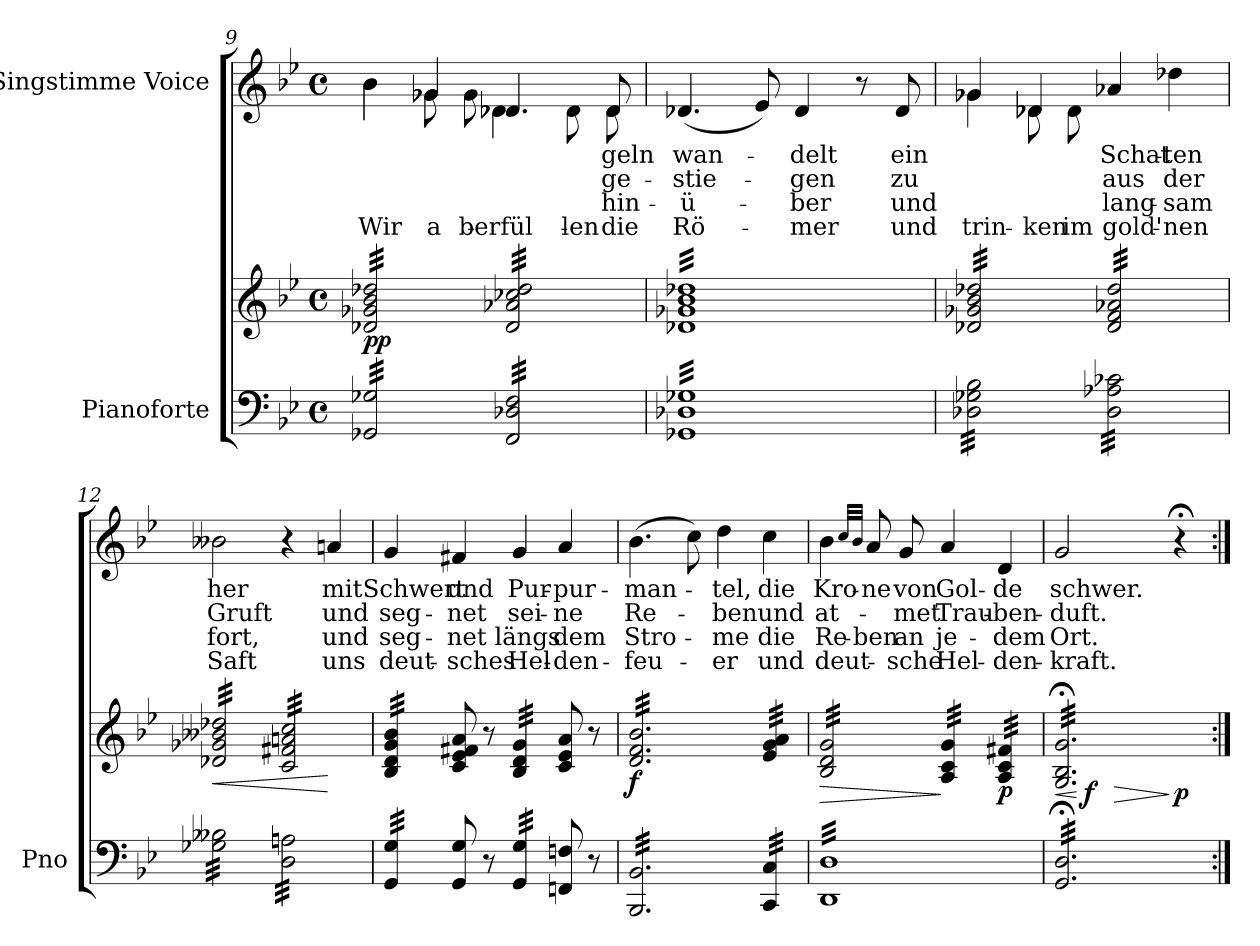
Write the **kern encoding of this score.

**kern	**kern	**dynam	**kern	**text	**text	**text	**text
*part2	*part2	*part2	*part1	*part1	*part1	*part1	*part1
*staff3	*staff2	*staff2/3	*staff1	*staff1	*staff1	*staff1	*staff1
*I"Pianoforte	*	*	*I"Singstimme Voice	*	*	*	*
*I'Pno	*	*	*	*	*	*	*
!!LO:PB:g=z
*clefF4	*clefG2	*	*clefG2	*	*	*	*
*k[b-e-]	*k[b-e-]	*	*k[b-e-]	*	*	*	*
*M4/4	*M4/4	*	*M4/4	*	*	*	*
*met(c)	*met(c)	*	*met(c)	*	*	*	*
=9	=9	=9	=9	=9	=9	=9	=9
!	!	!	!LO:TX:a:t=NB. Von hier an muss die letzte Strophe stärker und lebhafter gesungen werden.	!	!	!	!
!	!	!	!LO:TX:a:i:t=From this point the last verse must be sung in a stronger and more lively way.	!	!	!	!
!	!	!	!	!LO:LY:b	!LO:LY:b	!LO:LY:b	!
*	*	*	*^	*	*	*	*
!	!	!LO:DY:b	!	!	!	!	!	!LO:LY:b
*tremolo	*	*	*	*	*	*	*	*
*	*tremolo	*	*	*	*	*	*	*
32GG-X/ 32G-X/LLL	32d-X/ 32g-X/ 32b-/ 32dd-X/LLL	pp	4b-\	4b-	.	.	.	Wir
32GG-X/ 32G-X/	32d-X/ 32g-X/ 32b-/ 32dd-X/	.	.	.	.	.	.	.
32GG-X/ 32G-X/	32d-X/ 32g-X/ 32b-/ 32dd-X/	.	.	.	.	.	.	.
32GG-X/ 32G-X/	32d-X/ 32g-X/ 32b-/ 32dd-X/	.	.	.	.	.	.	.
32GG-X/ 32G-X/	32d-X/ 32g-X/ 32b-/ 32dd-X/	.	.	.	.	.	.	.
32GG-X/ 32G-X/	32d-X/ 32g-X/ 32b-/ 32dd-X/	.	.	.	.	.	.	.
32GG-X/ 32G-X/	32d-X/ 32g-X/ 32b-/ 32dd-X/	.	.	.	.	.	.	.
32GG-X/ 32G-X/	32d-X/ 32g-X/ 32b-/ 32dd-X/	.	.	.	.	.	.	.
!	!	!	!	!	!LO:LY:b	!LO:LY:b	!LO:LY:b	!
!	!	!	!	!	!	!	!	!LO:LY:b
32GG-X/ 32G-X/	32d-X/ 32g-X/ 32b-/ 32dd-X/	.	4g-X/	8g-\	.	.	.	a-
32GG-X/ 32G-X/	32d-X/ 32g-X/ 32b-/ 32dd-X/	.	.	.	.	.	.	.
32GG-X/ 32G-X/	32d-X/ 32g-X/ 32b-/ 32dd-X/	.	.	.	.	.	.	.
32GG-X/ 32G-X/	32d-X/ 32g-X/ 32b-/ 32dd-X/	.	.	.	.	.	.	.
!	!	!	!	!	!	!	!	!LO:LY:b
32GG-X/ 32G-X/	32d-X/ 32g-X/ 32b-/ 32dd-X/	.	.	8g-\	.	.	.	-ber
32GG-X/ 32G-X/	32d-X/ 32g-X/ 32b-/ 32dd-X/	.	.	.	.	.	.	.
32GG-X/ 32G-X/	32d-X/ 32g-X/ 32b-/ 32dd-X/	.	.	.	.	.	.	.
32GG-X/ 32G-X/JJJ	32d-X/ 32g-X/ 32b-/ 32dd-X/JJJ	.	.	.	.	.	.	.
!	!	!	!	!	!LO:LY:b	!LO:LY:b	!LO:LY:b	!
!	!	!	!	!	!	!	!	!LO:LY:b
32FF/ 32D-X/ 32F/LLL	32d-/ 32a-X/ 32cc-X/ 32dd-/LLL	.	4.d-X/	4d-\	.	.	.	fül-
32FF/ 32D-X/ 32F/	32d-/ 32a-X/ 32cc-X/ 32dd-/	.	.	.	.	.	.	.
32FF/ 32D-X/ 32F/	32d-/ 32a-X/ 32cc-X/ 32dd-/	.	.	.	.	.	.	.
32FF/ 32D-X/ 32F/	32d-/ 32a-X/ 32cc-X/ 32dd-/	.	.	.	.	.	.	.
32FF/ 32D-X/ 32F/	32d-/ 32a-X/ 32cc-X/ 32dd-/	.	.	.	.	.	.	.
32FF/ 32D-X/ 32F/	32d-/ 32a-X/ 32cc-X/ 32dd-/	.	.	.	.	.	.	.
32FF/ 32D-X/ 32F/	32d-/ 32a-X/ 32cc-X/ 32dd-/	.	.	.	.	.	.	.
32FF/ 32D-X/ 32F/	32d-/ 32a-X/ 32cc-X/ 32dd-/	.	.	.	.	.	.	.
!	!	!	!	!	!	!	!	!LO:LY:b
32FF/ 32D-X/ 32F/	32d-/ 32a-X/ 32cc-X/ 32dd-/	.	.	8d-\	.	.	.	-len
32FF/ 32D-X/ 32F/	32d-/ 32a-X/ 32cc-X/ 32dd-/	.	.	.	.	.	.	.
32FF/ 32D-X/ 32F/	32d-/ 32a-X/ 32cc-X/ 32dd-/	.	.	.	.	.	.	.
32FF/ 32D-X/ 32F/	32d-/ 32a-X/ 32cc-X/ 32dd-/	.	.	.	.	.	.	.
!	!	!	!	!	!LO:LY:b	!LO:LY:b	!LO:LY:b	!LO:LY:b
32FF/ 32D-X/ 32F/	32d-/ 32a-X/ 32cc-X/ 32dd-/	.	8d-/	8d-\	-geln	ge-	hin-	die
32FF/ 32D-X/ 32F/	32d-/ 32a-X/ 32cc-X/ 32dd-/	.	.	.	.	.	.	.
32FF/ 32D-X/ 32F/	32d-/ 32a-X/ 32cc-X/ 32dd-/	.	.	.	.	.	.	.
32FF/ 32D-X/ 32F/JJJ	32d-/ 32a-X/ 32cc-X/ 32dd-/JJJ	.	.	.	.	.	.	.
=10	=10	=10	=10	=10	=10	=10	=10	=10
!	!	!	!	!	!LO:LY:b	!LO:LY:b	!LO:LY:b	!LO:LY:b
*	*	*	*v	*v	*	*	*	*
32GG-X 32D-X 32G-XLLL	32d-X 32g-X 32b- 32dd-XLLL	.	(4.d-X/	wan-	-stie-	-ü-	Rö-
32GG-X 32D-X 32G-X	32d-X 32g-X 32b- 32dd-X	.	.	.	.	.	.
32GG-X 32D-X 32G-X	32d-X 32g-X 32b- 32dd-X	.	.	.	.	.	.
32GG-X 32D-X 32G-X	32d-X 32g-X 32b- 32dd-X	.	.	.	.	.	.
32GG-X 32D-X 32G-X	32d-X 32g-X 32b- 32dd-X	.	.	.	.	.	.
32GG-X 32D-X 32G-X	32d-X 32g-X 32b- 32dd-X	.	.	.	.	.	.
32GG-X 32D-X 32G-X	32d-X 32g-X 32b- 32dd-X	.	.	.	.	.	.
32GG-X 32D-X 32G-X	32d-X 32g-X 32b- 32dd-X	.	.	.	.	.	.
32GG-X 32D-X 32G-X	32d-X 32g-X 32b- 32dd-X	.	.	.	.	.	.
32GG-X 32D-X 32G-X	32d-X 32g-X 32b- 32dd-X	.	.	.	.	.	.
32GG-X 32D-X 32G-X	32d-X 32g-X 32b- 32dd-X	.	.	.	.	.	.
32GG-X 32D-X 32G-X	32d-X 32g-X 32b- 32dd-X	.	.	.	.	.	.
32GG-X 32D-X 32G-X	32d-X 32g-X 32b- 32dd-X	.	8e-/)	.	.	.	.
32GG-X 32D-X 32G-X	32d-X 32g-X 32b- 32dd-X	.	.	.	.	.	.
32GG-X 32D-X 32G-X	32d-X 32g-X 32b- 32dd-X	.	.	.	.	.	.
32GG-X 32D-X 32G-X	32d-X 32g-X 32b- 32dd-X	.	.	.	.	.	.
!	!	!	!	!LO:LY:b	!LO:LY:b	!LO:LY:b	!LO:LY:b
32GG-X 32D-X 32G-X	32d-X 32g-X 32b- 32dd-X	.	4d-/	-delt	-gen	-ber	-mer
32GG-X 32D-X 32G-X	32d-X 32g-X 32b- 32dd-X	.	.	.	.	.	.
32GG-X 32D-X 32G-X	32d-X 32g-X 32b- 32dd-X	.	.	.	.	.	.
32GG-X 32D-X 32G-X	32d-X 32g-X 32b- 32dd-X	.	.	.	.	.	.
32GG-X 32D-X 32G-X	32d-X 32g-X 32b- 32dd-X	.	.	.	.	.	.
32GG-X 32D-X 32G-X	32d-X 32g-X 32b- 32dd-X	.	.	.	.	.	.
32GG-X 32D-X 32G-X	32d-X 32g-X 32b- 32dd-X	.	.	.	.	.	.
32GG-X 32D-X 32G-X	32d-X 32g-X 32b- 32dd-X	.	.	.	.	.	.
32GG-X 32D-X 32G-X	32d-X 32g-X 32b- 32dd-X	.	8r	.	.	.	.
32GG-X 32D-X 32G-X	32d-X 32g-X 32b- 32dd-X	.	.	.	.	.	.
32GG-X 32D-X 32G-X	32d-X 32g-X 32b- 32dd-X	.	.	.	.	.	.
32GG-X 32D-X 32G-X	32d-X 32g-X 32b- 32dd-X	.	.	.	.	.	.
!	!	!	!	!LO:LY:b	!LO:LY:b	!LO:LY:b	!LO:LY:b
32GG-X 32D-X 32G-X	32d-X 32g-X 32b- 32dd-X	.	8d-/	ein	zu	und	und
32GG-X 32D-X 32G-X	32d-X 32g-X 32b- 32dd-X	.	.	.	.	.	.
32GG-X 32D-X 32G-X	32d-X 32g-X 32b- 32dd-X	.	.	.	.	.	.
32GG-X 32D-X 32G-XJJJ	32d-X 32g-X 32b- 32dd-XJJJ	.	.	.	.	.	.
!!LO:LB:g=z
=11	=11	=11	=11	=11	=11	=11	=11
!	!	!	!	!LO:LY:b	!LO:LY:b	!LO:LY:b	!
*	*	*	*^	*	*	*	*
!	!	!	!	!	!	!	!	!LO:LY:b
32D-X\ 32G-X\ 32B-\LLL	32d-X/ 32g-X/ 32b-/ 32dd-X/LLL	.	4g-X/	4g-	.	.	.	trin-
32D-X\ 32G-X\ 32B-\	32d-X/ 32g-X/ 32b-/ 32dd-X/	.	.	.	.	.	.	.
32D-X\ 32G-X\ 32B-\	32d-X/ 32g-X/ 32b-/ 32dd-X/	.	.	.	.	.	.	.
32D-X\ 32G-X\ 32B-\	32d-X/ 32g-X/ 32b-/ 32dd-X/	.	.	.	.	.	.	.
32D-X\ 32G-X\ 32B-\	32d-X/ 32g-X/ 32b-/ 32dd-X/	.	.	.	.	.	.	.
32D-X\ 32G-X\ 32B-\	32d-X/ 32g-X/ 32b-/ 32dd-X/	.	.	.	.	.	.	.
32D-X\ 32G-X\ 32B-\	32d-X/ 32g-X/ 32b-/ 32dd-X/	.	.	.	.	.	.	.
32D-X\ 32G-X\ 32B-\	32d-X/ 32g-X/ 32b-/ 32dd-X/	.	.	.	.	.	.	.
!	!	!	!	!	!LO:LY:b	!LO:LY:b	!LO:LY:b	!
!	!	!	!	!	!	!	!	!LO:LY:b
32D-X\ 32G-X\ 32B-\	32d-X/ 32g-X/ 32b-/ 32dd-X/	.	4d-X/	8d-\	.	.	.	-ken
32D-X\ 32G-X\ 32B-\	32d-X/ 32g-X/ 32b-/ 32dd-X/	.	.	.	.	.	.	.
32D-X\ 32G-X\ 32B-\	32d-X/ 32g-X/ 32b-/ 32dd-X/	.	.	.	.	.	.	.
32D-X\ 32G-X\ 32B-\	32d-X/ 32g-X/ 32b-/ 32dd-X/	.	.	.	.	.	.	.
!	!	!	!	!	!	!	!	!LO:LY:b
32D-X\ 32G-X\ 32B-\	32d-X/ 32g-X/ 32b-/ 32dd-X/	.	.	8d-\	.	.	.	im
32D-X\ 32G-X\ 32B-\	32d-X/ 32g-X/ 32b-/ 32dd-X/	.	.	.	.	.	.	.
32D-X\ 32G-X\ 32B-\	32d-X/ 32g-X/ 32b-/ 32dd-X/	.	.	.	.	.	.	.
32D-X\ 32G-X\ 32B-\JJJ	32d-X/ 32g-X/ 32b-/ 32dd-X/JJJ	.	.	.	.	.	.	.
!	!	!	!	!	!LO:LY:b	!LO:LY:b	!LO:LY:b	!LO:LY:b
32D-\ 32A-X\ 32c-X\LLL	32d-/ 32f/ 32a-X/ 32dd-/LLL	.	4a-X/	2ryy	Schat-	aus	lang-	gold'-
32D-\ 32A-X\ 32c-X\	32d-/ 32f/ 32a-X/ 32dd-/	.	.	.	.	.	.	.
32D-\ 32A-X\ 32c-X\	32d-/ 32f/ 32a-X/ 32dd-/	.	.	.	.	.	.	.
32D-\ 32A-X\ 32c-X\	32d-/ 32f/ 32a-X/ 32dd-/	.	.	.	.	.	.	.
32D-\ 32A-X\ 32c-X\	32d-/ 32f/ 32a-X/ 32dd-/	.	.	.	.	.	.	.
32D-\ 32A-X\ 32c-X\	32d-/ 32f/ 32a-X/ 32dd-/	.	.	.	.	.	.	.
32D-\ 32A-X\ 32c-X\	32d-/ 32f/ 32a-X/ 32dd-/	.	.	.	.	.	.	.
32D-\ 32A-X\ 32c-X\	32d-/ 32f/ 32a-X/ 32dd-/	.	.	.	.	.	.	.
!	!	!	!	!	!LO:LY:b	!LO:LY:b	!LO:LY:b	!LO:LY:b
32D-\ 32A-X\ 32c-X\	32d-/ 32f/ 32a-X/ 32dd-/	.	4dd-X\	.	-ten	der	-sam	-nen
32D-\ 32A-X\ 32c-X\	32d-/ 32f/ 32a-X/ 32dd-/	.	.	.	.	.	.	.
32D-\ 32A-X\ 32c-X\	32d-/ 32f/ 32a-X/ 32dd-/	.	.	.	.	.	.	.
32D-\ 32A-X\ 32c-X\	32d-/ 32f/ 32a-X/ 32dd-/	.	.	.	.	.	.	.
32D-\ 32A-X\ 32c-X\	32d-/ 32f/ 32a-X/ 32dd-/	.	.	.	.	.	.	.
32D-\ 32A-X\ 32c-X\	32d-/ 32f/ 32a-X/ 32dd-/	.	.	.	.	.	.	.
32D-\ 32A-X\ 32c-X\	32d-/ 32f/ 32a-X/ 32dd-/	.	.	.	.	.	.	.
32D-\ 32A-X\ 32c-X\JJJ	32d-/ 32f/ 32a-X/ 32dd-/JJJ	.	.	.	.	.	.	.
*	*	*	*v	*v	*	*	*	*
=12	=12	=12	=12	=12	=12	=12	=12
!	!	!LO:HP:b	!	!LO:LY:b	!LO:LY:b	!LO:LY:b	!LO:LY:b
*	*^	*	*	*	*	*	*
32G-X\ 32B--X\LLL	32d-X/ 32g-X/ 32b--X/ 32dd-X/LLL	2ryy	<	2b--X\	her	Gruft	fort,	Saft
32G-X\ 32B--X\	32d-X/ 32g-X/ 32b--X/ 32dd-X/	.	.	.	.	.	.	.
32G-X\ 32B--X\	32d-X/ 32g-X/ 32b--X/ 32dd-X/	.	.	.	.	.	.	.
32G-X\ 32B--X\	32d-X/ 32g-X/ 32b--X/ 32dd-X/	.	.	.	.	.	.	.
32G-X\ 32B--X\	32d-X/ 32g-X/ 32b--X/ 32dd-X/	.	.	.	.	.	.	.
32G-X\ 32B--X\	32d-X/ 32g-X/ 32b--X/ 32dd-X/	.	.	.	.	.	.	.
32G-X\ 32B--X\	32d-X/ 32g-X/ 32b--X/ 32dd-X/	.	.	.	.	.	.	.
32G-X\ 32B--X\	32d-X/ 32g-X/ 32b--X/ 32dd-X/	.	.	.	.	.	.	.
32G-X\ 32B--X\	32d-X/ 32g-X/ 32b--X/ 32dd-X/	.	.	.	.	.	.	.
32G-X\ 32B--X\	32d-X/ 32g-X/ 32b--X/ 32dd-X/	.	.	.	.	.	.	.
32G-X\ 32B--X\	32d-X/ 32g-X/ 32b--X/ 32dd-X/	.	.	.	.	.	.	.
32G-X\ 32B--X\	32d-X/ 32g-X/ 32b--X/ 32dd-X/	.	.	.	.	.	.	.
32G-X\ 32B--X\	32d-X/ 32g-X/ 32b--X/ 32dd-X/	.	.	.	.	.	.	.
32G-X\ 32B--X\	32d-X/ 32g-X/ 32b--X/ 32dd-X/	.	.	.	.	.	.	.
32G-X\ 32B--X\	32d-X/ 32g-X/ 32b--X/ 32dd-X/	.	.	.	.	.	.	.
32G-X\ 32B--X\JJJ	32d-X/ 32g-X/ 32b--X/ 32dd-X/JJJ	.	.	.	.	.	.	.
32D\ 32An\LLL	32c/ 32f#X/ 32an/ 32cc/LLL	4ryy	.	4r	.	.	.	.
32D\ 32An\	32c/ 32f#X/ 32an/ 32cc/	.	.	.	.	.	.	.
32D\ 32An\	32c/ 32f#X/ 32an/ 32cc/	.	.	.	.	.	.	.
32D\ 32An\	32c/ 32f#X/ 32an/ 32cc/	.	.	.	.	.	.	.
32D\ 32An\	32c/ 32f#X/ 32an/ 32cc/	.	.	.	.	.	.	.
32D\ 32An\	32c/ 32f#X/ 32an/ 32cc/	.	.	.	.	.	.	.
32D\ 32An\	32c/ 32f#X/ 32an/ 32cc/	.	.	.	.	.	.	.
32D\ 32An\	32c/ 32f#X/ 32an/ 32cc/	.	.	.	.	.	.	.
!	!	!	!	!	!LO:LY:b	!LO:LY:b	!LO:LY:b	!LO:LY:b
32D\ 32An\	32c/ 32f#X/ 32an/ 32cc/	4ryy	[	4an/	mit	und	und	uns
32D\ 32An\	32c/ 32f#X/ 32an/ 32cc/	.	.	.	.	.	.	.
32D\ 32An\	32c/ 32f#X/ 32an/ 32cc/	.	.	.	.	.	.	.
32D\ 32An\	32c/ 32f#X/ 32an/ 32cc/	.	.	.	.	.	.	.
32D\ 32An\	32c/ 32f#X/ 32an/ 32cc/	.	.	.	.	.	.	.
32D\ 32An\	32c/ 32f#X/ 32an/ 32cc/	.	.	.	.	.	.	.
32D\ 32An\	32c/ 32f#X/ 32an/ 32cc/	.	.	.	.	.	.	.
32D\ 32An\JJJ	32c/ 32f#X/ 32an/ 32cc/JJJ	.	.	.	.	.	.	.
=13	=13	=13	=13	=13	=13	=13	=13	=13
!	!	!	!	!	!LO:LY:b	!LO:LY:b	!LO:LY:b	!LO:LY:b
*	*v	*v	*	*	*	*	*	*
32GG/ 32G/LLL	32B-/ 32d/ 32g/ 32b-/LLL	.	4g/	Schwert	seg-	seg-	deut-
32GG/ 32G/	32B-/ 32d/ 32g/ 32b-/	.	.	.	.	.	.
32GG/ 32G/	32B-/ 32d/ 32g/ 32b-/	.	.	.	.	.	.
32GG/ 32G/	32B-/ 32d/ 32g/ 32b-/	.	.	.	.	.	.
32GG/ 32G/	32B-/ 32d/ 32g/ 32b-/	.	.	.	.	.	.
32GG/ 32G/	32B-/ 32d/ 32g/ 32b-/	.	.	.	.	.	.
32GG/ 32G/	32B-/ 32d/ 32g/ 32b-/	.	.	.	.	.	.
32GG/ 32G/JJJ	32B-/ 32d/ 32g/ 32b-/JJJ	.	.	.	.	.	.
*	*Xtremolo	*	*	*	*	*	*
*Xtremolo	*	*	*	*	*	*	*
!	!	!	!	!LO:LY:b	!LO:LY:b	!LO:LY:b	!LO:LY:b
8GG/ 8G/	8c/ 8e-/ 8f#X/ 8a/	.	4f#X/	und	-net	-net	-sches
8r	8r	.	.	.	.	.	.
!	!	!	!	!LO:LY:b	!LO:LY:b	!LO:LY:b	!LO:LY:b
*tremolo	*	*	*	*	*	*	*
*	*tremolo	*	*	*	*	*	*
32GG/ 32G/LLL	32B-/ 32d/ 32g/LLL	.	4g/	Pur-	sei-	längs	Hel-
32GG/ 32G/	32B-/ 32d/ 32g/	.	.	.	.	.	.
32GG/ 32G/	32B-/ 32d/ 32g/	.	.	.	.	.	.
32GG/ 32G/	32B-/ 32d/ 32g/	.	.	.	.	.	.
32GG/ 32G/	32B-/ 32d/ 32g/	.	.	.	.	.	.
32GG/ 32G/	32B-/ 32d/ 32g/	.	.	.	.	.	.
32GG/ 32G/	32B-/ 32d/ 32g/	.	.	.	.	.	.
32GG/ 32G/JJJ	32B-/ 32d/ 32g/JJJ	.	.	.	.	.	.
*	*Xtremolo	*	*	*	*	*	*
*Xtremolo	*	*	*	*	*	*	*
!	!	!	!	!LO:LY:b	!LO:LY:b	!LO:LY:b	!LO:LY:b
8FFn/ 8Fn/	8c/ 8e-/ 8a/	.	4a/	-pur-	-ne	dem	-den-
8r	8r	.	.	.	.	.	.
!!LO:LB:g=z
=14	=14	=14	=14	=14	=14	=14	=14
!	!	!LO:DY:b	!	!LO:LY:b	!LO:LY:b	!LO:LY:b	!LO:LY:b
*tremolo	*	*	*	*	*	*	*
*	*tremolo	*	*	*	*	*	*
32BBB-/ 32BB-/LLL	32d/ 32f/ 32b-/LLL	f	(4.b-\	-man-	Re-	Stro-	-feu-
32BBB-/ 32BB-/	32d/ 32f/ 32b-/	.	.	.	.	.	.
32BBB-/ 32BB-/	32d/ 32f/ 32b-/	.	.	.	.	.	.
32BBB-/ 32BB-/	32d/ 32f/ 32b-/	.	.	.	.	.	.
32BBB-/ 32BB-/	32d/ 32f/ 32b-/	.	.	.	.	.	.
32BBB-/ 32BB-/	32d/ 32f/ 32b-/	.	.	.	.	.	.
32BBB-/ 32BB-/	32d/ 32f/ 32b-/	.	.	.	.	.	.
32BBB-/ 32BB-/	32d/ 32f/ 32b-/	.	.	.	.	.	.
32BBB-/ 32BB-/	32d/ 32f/ 32b-/	.	.	.	.	.	.
32BBB-/ 32BB-/	32d/ 32f/ 32b-/	.	.	.	.	.	.
32BBB-/ 32BB-/	32d/ 32f/ 32b-/	.	.	.	.	.	.
32BBB-/ 32BB-/	32d/ 32f/ 32b-/	.	.	.	.	.	.
32BBB-/ 32BB-/	32d/ 32f/ 32b-/	.	8cc\)	.	.	.	.
32BBB-/ 32BB-/	32d/ 32f/ 32b-/	.	.	.	.	.	.
32BBB-/ 32BB-/	32d/ 32f/ 32b-/	.	.	.	.	.	.
32BBB-/ 32BB-/	32d/ 32f/ 32b-/	.	.	.	.	.	.
!	!	!	!	!LO:LY:b	!LO:LY:b	!LO:LY:b	!LO:LY:b
32BBB-/ 32BB-/	32d/ 32f/ 32b-/	.	4dd\	-tel,	-ben	-me	-er
32BBB-/ 32BB-/	32d/ 32f/ 32b-/	.	.	.	.	.	.
32BBB-/ 32BB-/	32d/ 32f/ 32b-/	.	.	.	.	.	.
32BBB-/ 32BB-/	32d/ 32f/ 32b-/	.	.	.	.	.	.
32BBB-/ 32BB-/	32d/ 32f/ 32b-/	.	.	.	.	.	.
32BBB-/ 32BB-/	32d/ 32f/ 32b-/	.	.	.	.	.	.
32BBB-/ 32BB-/	32d/ 32f/ 32b-/	.	.	.	.	.	.
32BBB-/ 32BB-/JJJ	32d/ 32f/ 32b-/JJJ	.	.	.	.	.	.
!	!	!	!	!LO:LY:b	!LO:LY:b	!LO:LY:b	!LO:LY:b
32CC/ 32C/LLL	32e-/ 32g/ 32a/LLL	.	4cc\	die	und	die	und
32CC/ 32C/	32e-/ 32g/ 32a/	.	.	.	.	.	.
32CC/ 32C/	32e-/ 32g/ 32a/	.	.	.	.	.	.
32CC/ 32C/	32e-/ 32g/ 32a/	.	.	.	.	.	.
32CC/ 32C/	32e-/ 32g/ 32a/	.	.	.	.	.	.
32CC/ 32C/	32e-/ 32g/ 32a/	.	.	.	.	.	.
32CC/ 32C/	32e-/ 32g/ 32a/	.	.	.	.	.	.
32CC/ 32C/JJJ	32e-/ 32g/ 32a/JJJ	.	.	.	.	.	.
=15	=15	=15	=15	=15	=15	=15	=15
!	!	!LO:HP:b	!	!LO:LY:b	!LO:LY:b	!LO:LY:b	!LO:LY:b
32DD 32DLLL	32B-/ 32d/ 32g/LLL	>	4b-\	Kro-	at-	Re-	deut-
32DD 32D	32B-/ 32d/ 32g/	.	.	.	.	.	.
32DD 32D	32B-/ 32d/ 32g/	.	.	.	.	.	.
32DD 32D	32B-/ 32d/ 32g/	.	.	.	.	.	.
32DD 32D	32B-/ 32d/ 32g/	.	.	.	.	.	.
32DD 32D	32B-/ 32d/ 32g/	.	.	.	.	.	.
32DD 32D	32B-/ 32d/ 32g/	.	.	.	.	.	.
32DD 32D	32B-/ 32d/ 32g/	.	.	.	.	.	.
.	.	.	32qcc/LLL	.	.	.	.
.	.	.	32qb-/JJJ	.	.	.	.
!	!	!	!	!LO:LY:b	!	!LO:LY:b	!
32DD 32D	32B-/ 32d/ 32g/	.	8a/	-ne	.	-ben	.
32DD 32D	32B-/ 32d/ 32g/	.	.	.	.	.	.
32DD 32D	32B-/ 32d/ 32g/	.	.	.	.	.	.
32DD 32D	32B-/ 32d/ 32g/	.	.	.	.	.	.
!	!	!	!	!LO:LY:b	!LO:LY:b	!LO:LY:b	!LO:LY:b
32DD 32D	32B-/ 32d/ 32g/	.	8g/	von	-met	an	-sche
32DD 32D	32B-/ 32d/ 32g/	.	.	.	.	.	.
32DD 32D	32B-/ 32d/ 32g/	.	.	.	.	.	.
32DD 32D	32B-/ 32d/ 32g/JJJ	.	.	.	.	.	.
!	!	!	!	!LO:LY:b	!LO:LY:b	!LO:LY:b	!LO:LY:b
32DD 32D	32A/ 32c/ 32g/LLL	]	4a/	Gol-	Trau-	je-	Hel-
32DD 32D	32A/ 32c/ 32g/	.	.	.	.	.	.
32DD 32D	32A/ 32c/ 32g/	.	.	.	.	.	.
32DD 32D	32A/ 32c/ 32g/	.	.	.	.	.	.
32DD 32D	32A/ 32c/ 32g/	.	.	.	.	.	.
32DD 32D	32A/ 32c/ 32g/	.	.	.	.	.	.
32DD 32D	32A/ 32c/ 32g/	.	.	.	.	.	.
32DD 32D	32A/ 32c/ 32g/JJJ	.	.	.	.	.	.
!	!	!LO:DY:b	!	!LO:LY:b	!LO:LY:b	!LO:LY:b	!LO:LY:b
32DD 32D	32A/ 32c/ 32f#X/LLL	p	4d/	-de	-ben-	-dem	-den-
32DD 32D	32A/ 32c/ 32f#X/	.	.	.	.	.	.
32DD 32D	32A/ 32c/ 32f#X/	.	.	.	.	.	.
32DD 32D	32A/ 32c/ 32f#X/	.	.	.	.	.	.
32DD 32D	32A/ 32c/ 32f#X/	.	.	.	.	.	.
32DD 32D	32A/ 32c/ 32f#X/	.	.	.	.	.	.
32DD 32D	32A/ 32c/ 32f#X/	.	.	.	.	.	.
32DD 32DJJJ	32A/ 32c/ 32f#X/JJJ	.	.	.	.	.	.
=16	=16	=16	=16	=16	=16	=16	=16
!	!	!LO:HP:b	!	!LO:LY:b	!LO:LY:b	!LO:LY:b	!LO:LY:b
*	*^	*	*	*	*	*	*
32GG/; 32D/;LLL	32G/;< 32B-/;< 32g/;<LLL	8ryy	<	2g/	schwer.	-duft.	Ort.	-kraft.
32GG/; 32D/;	32G/;< 32B-/;< 32g/;<	.	.	.	.	.	.	.
32GG/; 32D/;	32G/;< 32B-/;< 32g/;<	.	.	.	.	.	.	.
32GG/; 32D/;	32G/;< 32B-/;< 32g/;<	.	.	.	.	.	.	.
!	!	!	!LO:DY:n=1:b	!	!	!	!	!
32GG/; 32D/;	32G/;< 32B-/;< 32g/;<	8ryy	[ f	.	.	.	.	.
32GG/; 32D/;	32G/;< 32B-/;< 32g/;<	.	.	.	.	.	.	.
32GG/; 32D/;	32G/;< 32B-/;< 32g/;<	.	.	.	.	.	.	.
32GG/; 32D/;	32G/;< 32B-/;< 32g/;<	.	.	.	.	.	.	.
!	!	!	!LO:HP:b	!	!	!	!	!
32GG/; 32D/;	32G/;< 32B-/;< 32g/;<	8ryy	>	.	.	.	.	.
32GG/; 32D/;	32G/;< 32B-/;< 32g/;<	.	.	.	.	.	.	.
32GG/; 32D/;	32G/;< 32B-/;< 32g/;<	.	.	.	.	.	.	.
32GG/; 32D/;	32G/;< 32B-/;< 32g/;<	.	.	.	.	.	.	.
32GG/; 32D/;	32G/;< 32B-/;< 32g/;<	8ryy	.	.	.	.	.	.
32GG/; 32D/;	32G/;< 32B-/;< 32g/;<	.	.	.	.	.	.	.
32GG/; 32D/;	32G/;< 32B-/;< 32g/;<	.	.	.	.	.	.	.
32GG/; 32D/;	32G/;< 32B-/;< 32g/;<	.	.	.	.	.	.	.
!	!	!	!LO:DY:n=2:b	!	!	!	!	!
32GG/; 32D/;	32G/;< 32B-/;< 32g/;<	4ryy	] p	4r;<	.	.	.	.
32GG/; 32D/;	32G/;< 32B-/;< 32g/;<	.	.	.	.	.	.	.
32GG/; 32D/;	32G/;< 32B-/;< 32g/;<	.	.	.	.	.	.	.
32GG/; 32D/;	32G/;< 32B-/;< 32g/;<	.	.	.	.	.	.	.
32GG/; 32D/;	32G/;< 32B-/;< 32g/;<	.	.	.	.	.	.	.
32GG/; 32D/;	32G/;< 32B-/;< 32g/;<	.	.	.	.	.	.	.
32GG/; 32D/;	32G/;< 32B-/;< 32g/;<	.	.	.	.	.	.	.
32GG/; 32D/;JJJ	32G/;< 32B-/;< 32g/;<JJJ	.	.	.	.	.	.	.
*	*Xtremolo	*	*	*	*	*	*	*
*Xtremolo	*	*	*	*	*	*	*	*
*	*v	*v	*	*	*	*	*	*
=:|!	=:|!	=:|!	=:|!	=:|!	=:|!	=:|!	=:|!
*-	*-	*-	*-	*-	*-	*-	*-
